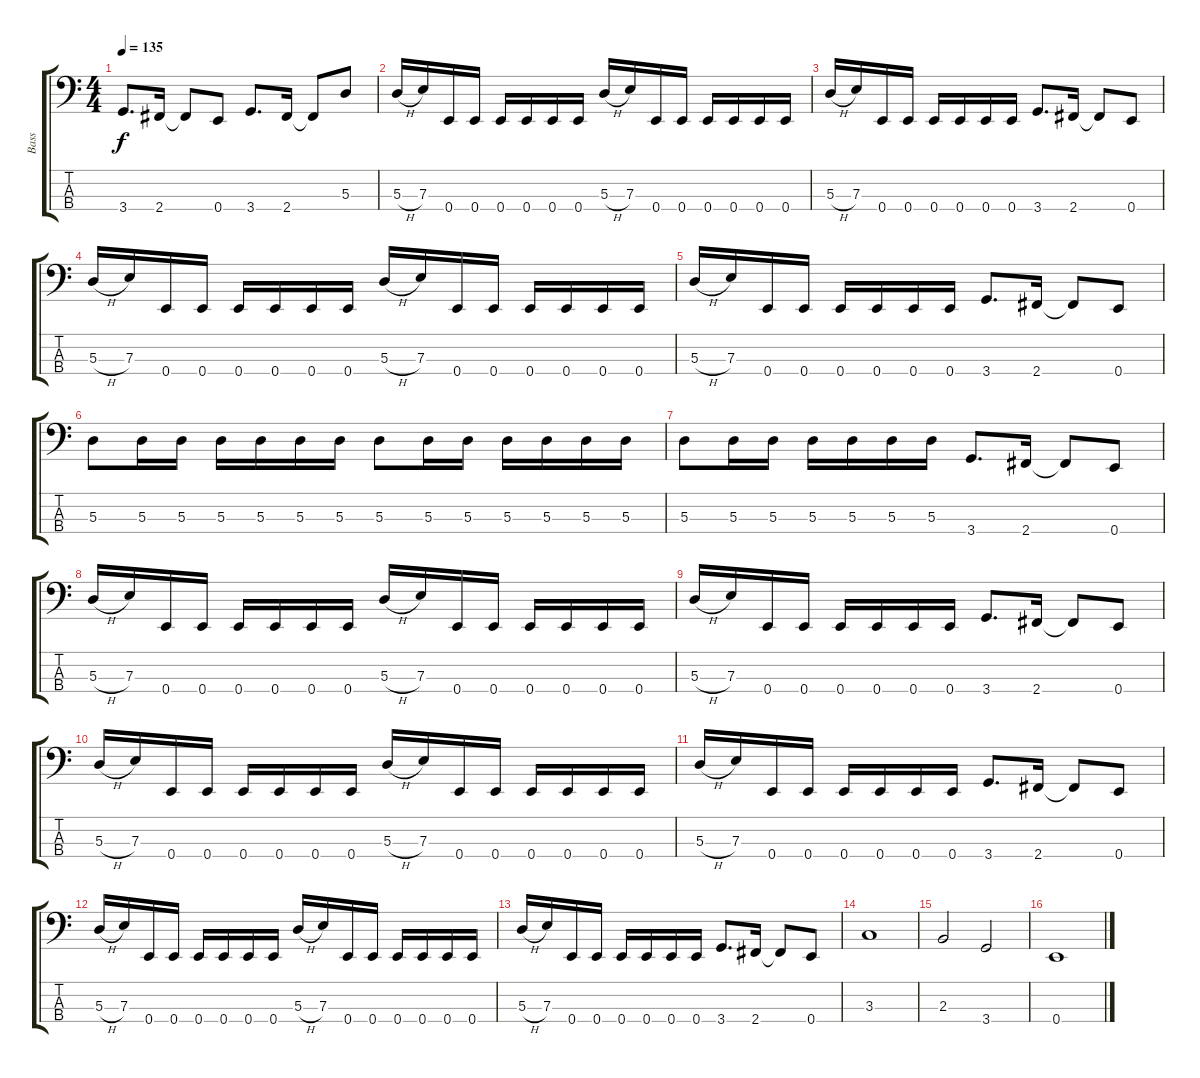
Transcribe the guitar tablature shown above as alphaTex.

\track ("Bass" "Bass") {instrument electricbasspick}
\staff {score tabs}
\tuning (G2 D2 A1 E1) {hide}
\ts (4 4)
\tempo 135
\clef f4
\ks c
3.4.8{d dy f} 2.4.16 2.4{t}.8 0.4.8 3.4.8{d} 2.4.16 2.4{t}.8 5.3.8 |
5.3{h}.16 7.3.16 0.4.16 0.4.16 0.4.16 0.4.16 0.4.16 0.4.16 5.3{h}.16 7.3.16 0.4.16 0.4.16 0.4.16 0.4.16 0.4.16 0.4.16 |
5.3{h}.16 7.3.16 0.4.16 0.4.16 0.4.16 0.4.16 0.4.16 0.4.16 3.4.8{d} 2.4.16 2.4{t}.8 0.4.8 |
5.3{h}.16 7.3.16 0.4.16 0.4.16 0.4.16 0.4.16 0.4.16 0.4.16 5.3{h}.16 7.3.16 0.4.16 0.4.16 0.4.16 0.4.16 0.4.16 0.4.16 |
5.3{h}.16 7.3.16 0.4.16 0.4.16 0.4.16 0.4.16 0.4.16 0.4.16 3.4.8{d} 2.4.16 2.4{t}.8 0.4.8 |
5.3.8 5.3.16 5.3.16 5.3.16 5.3.16 5.3.16 5.3.16 5.3.8 5.3.16 5.3.16 5.3.16 5.3.16 5.3.16 5.3.16 |
5.3.8 5.3.16 5.3.16 5.3.16 5.3.16 5.3.16 5.3.16 3.4.8{d} 2.4.16 2.4{t}.8 0.4.8 |
5.3{h}.16 7.3.16 0.4.16 0.4.16 0.4.16 0.4.16 0.4.16 0.4.16 5.3{h}.16 7.3.16 0.4.16 0.4.16 0.4.16 0.4.16 0.4.16 0.4.16 |
5.3{h}.16 7.3.16 0.4.16 0.4.16 0.4.16 0.4.16 0.4.16 0.4.16 3.4.8{d} 2.4.16 2.4{t}.8 0.4.8 |
5.3{h}.16 7.3.16 0.4.16 0.4.16 0.4.16 0.4.16 0.4.16 0.4.16 5.3{h}.16 7.3.16 0.4.16 0.4.16 0.4.16 0.4.16 0.4.16 0.4.16 |
5.3{h}.16 7.3.16 0.4.16 0.4.16 0.4.16 0.4.16 0.4.16 0.4.16 3.4.8{d} 2.4.16 2.4{t}.8 0.4.8 |
5.3{h}.16 7.3.16 0.4.16 0.4.16 0.4.16 0.4.16 0.4.16 0.4.16 5.3{h}.16 7.3.16 0.4.16 0.4.16 0.4.16 0.4.16 0.4.16 0.4.16 |
5.3{h}.16 7.3.16 0.4.16 0.4.16 0.4.16 0.4.16 0.4.16 0.4.16 3.4.8{d} 2.4.16 2.4{t}.8 0.4.8 |
3.3.1 |
2.3.2 3.4.2 |
0.4.1
